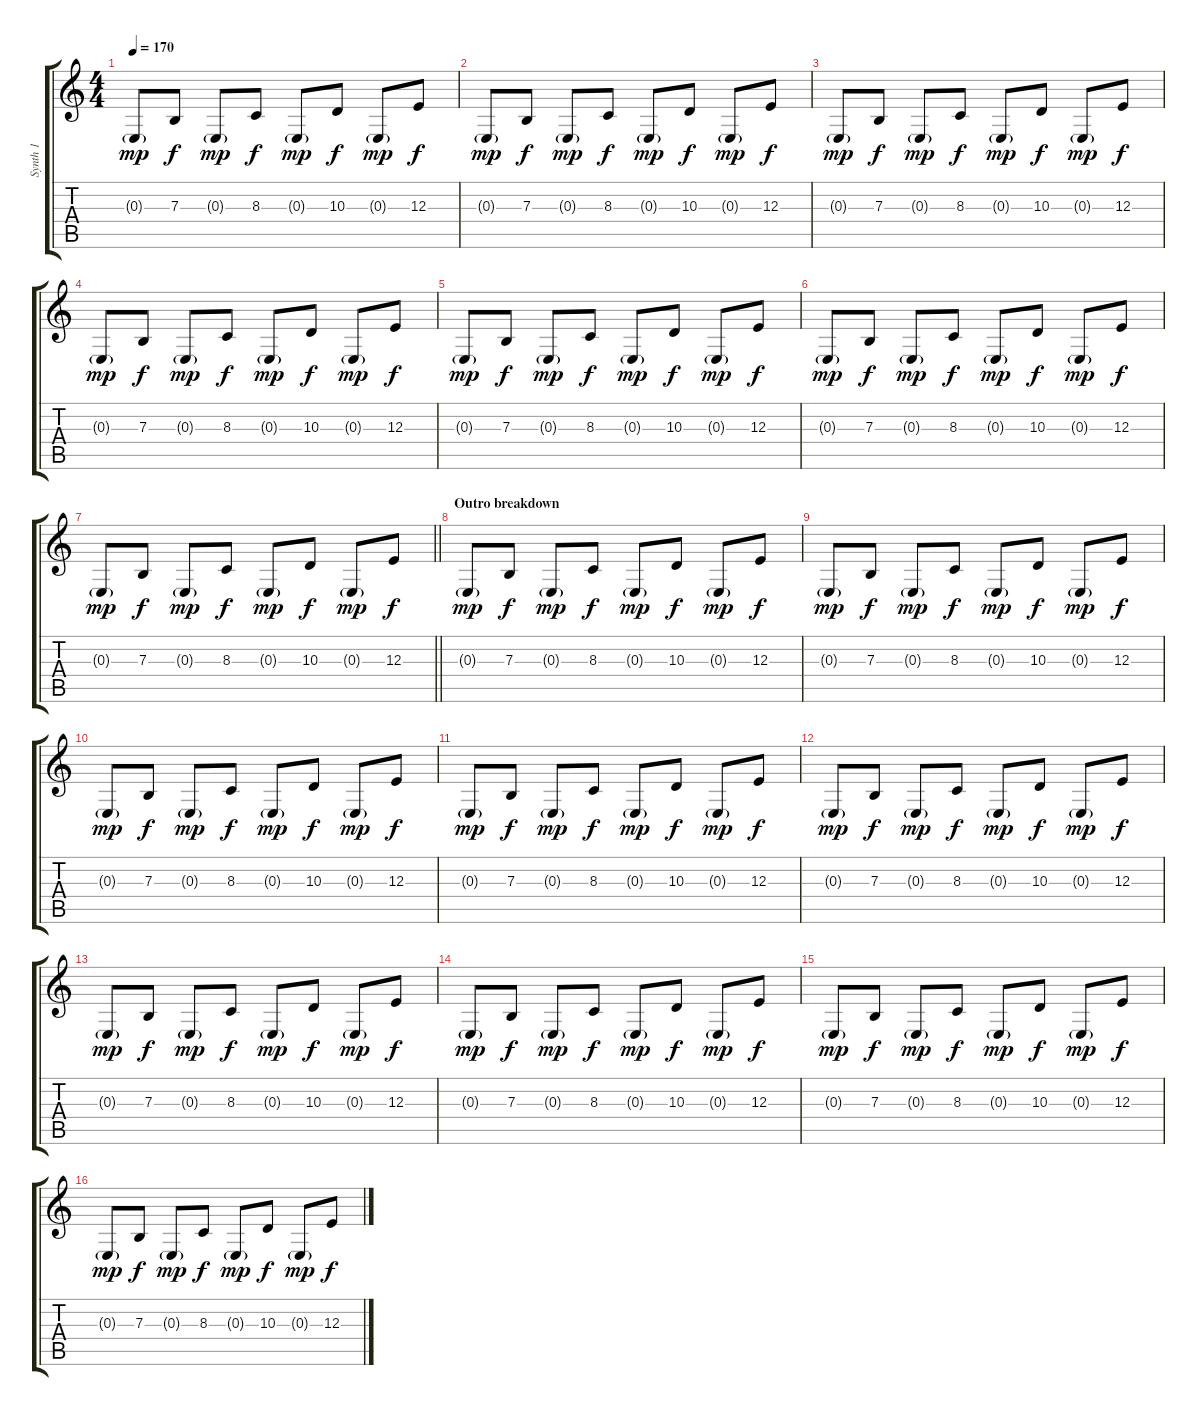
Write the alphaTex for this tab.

\track ("Synth 1" "Synth 1") {instrument electricpiano1}
\staff {score tabs}
\tuning (Db4 Ab3 E3 B2 Gb2 B1) {hide}
\ts (4 4)
\tempo 170
\clef g2
\ks c
0.3{g}.8{dy mp} 7.3.8{dy f} 0.3{g}.8{dy mp} 8.3.8{dy f} 0.3{g}.8{dy mp} 10.3.8{dy f} 0.3{g}.8{dy mp} 12.3.8{dy f} |
0.3{g}.8{dy mp} 7.3.8{dy f} 0.3{g}.8{dy mp} 8.3.8{dy f} 0.3{g}.8{dy mp} 10.3.8{dy f} 0.3{g}.8{dy mp} 12.3.8{dy f} |
0.3{g}.8{dy mp} 7.3.8{dy f} 0.3{g}.8{dy mp} 8.3.8{dy f} 0.3{g}.8{dy mp} 10.3.8{dy f} 0.3{g}.8{dy mp} 12.3.8{dy f} |
0.3{g}.8{dy mp} 7.3.8{dy f} 0.3{g}.8{dy mp} 8.3.8{dy f} 0.3{g}.8{dy mp} 10.3.8{dy f} 0.3{g}.8{dy mp} 12.3.8{dy f} |
0.3{g}.8{dy mp} 7.3.8{dy f} 0.3{g}.8{dy mp} 8.3.8{dy f} 0.3{g}.8{dy mp} 10.3.8{dy f} 0.3{g}.8{dy mp} 12.3.8{dy f} |
0.3{g}.8{dy mp} 7.3.8{dy f} 0.3{g}.8{dy mp} 8.3.8{dy f} 0.3{g}.8{dy mp} 10.3.8{dy f} 0.3{g}.8{dy mp} 12.3.8{dy f} |
\barLineRight lightlight
0.3{g}.8{dy mp} 7.3.8{dy f} 0.3{g}.8{dy mp} 8.3.8{dy f} 0.3{g}.8{dy mp} 10.3.8{dy f} 0.3{g}.8{dy mp} 12.3.8{dy f} |
\section ("" "Outro breakdown")
0.3{g}.8{dy mp} 7.3.8{dy f} 0.3{g}.8{dy mp} 8.3.8{dy f} 0.3{g}.8{dy mp} 10.3.8{dy f} 0.3{g}.8{dy mp} 12.3.8{dy f} |
0.3{g}.8{dy mp} 7.3.8{dy f} 0.3{g}.8{dy mp} 8.3.8{dy f} 0.3{g}.8{dy mp} 10.3.8{dy f} 0.3{g}.8{dy mp} 12.3.8{dy f} |
0.3{g}.8{dy mp} 7.3.8{dy f} 0.3{g}.8{dy mp} 8.3.8{dy f} 0.3{g}.8{dy mp} 10.3.8{dy f} 0.3{g}.8{dy mp} 12.3.8{dy f} |
0.3{g}.8{dy mp} 7.3.8{dy f} 0.3{g}.8{dy mp} 8.3.8{dy f} 0.3{g}.8{dy mp} 10.3.8{dy f} 0.3{g}.8{dy mp} 12.3.8{dy f} |
0.3{g}.8{dy mp} 7.3.8{dy f} 0.3{g}.8{dy mp} 8.3.8{dy f} 0.3{g}.8{dy mp} 10.3.8{dy f} 0.3{g}.8{dy mp} 12.3.8{dy f} |
0.3{g}.8{dy mp} 7.3.8{dy f} 0.3{g}.8{dy mp} 8.3.8{dy f} 0.3{g}.8{dy mp} 10.3.8{dy f} 0.3{g}.8{dy mp} 12.3.8{dy f} |
0.3{g}.8{dy mp} 7.3.8{dy f} 0.3{g}.8{dy mp} 8.3.8{dy f} 0.3{g}.8{dy mp} 10.3.8{dy f} 0.3{g}.8{dy mp} 12.3.8{dy f} |
0.3{g}.8{dy mp} 7.3.8{dy f} 0.3{g}.8{dy mp} 8.3.8{dy f} 0.3{g}.8{dy mp} 10.3.8{dy f} 0.3{g}.8{dy mp} 12.3.8{dy f} |
0.3{g}.8{dy mp} 7.3.8{dy f} 0.3{g}.8{dy mp} 8.3.8{dy f} 0.3{g}.8{dy mp} 10.3.8{dy f} 0.3{g}.8{dy mp} 12.3.8{dy f}
